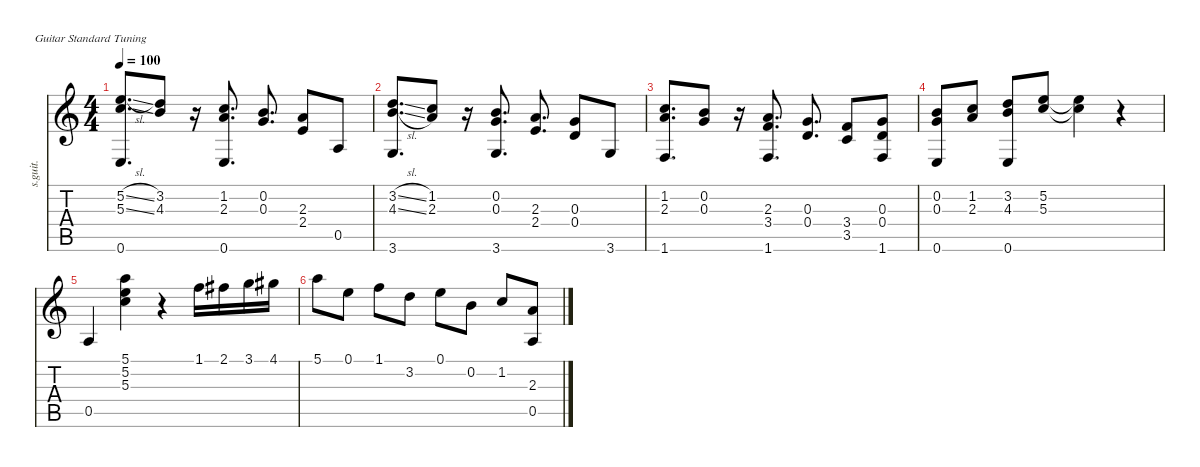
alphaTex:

\defaultSystemsLayout 4
\hideDynamics
\bracketExtendMode nobrackets
\otherSystemsTrackNameOrientation horizontal
\track ("Steel Guitar" "s.guit.") {instrument acousticguitarsteel}
\staff {score tabs}
\tuning (E4 B3 G3 D3 A2 E2)
\ts (4 4)
\tempo 100
\clef g2
\ks c
(5.3{sl} 0.6 5.2{sl}).8{d dy mf beam Up} (4.3 3.2).8{beam Up} r.16{beam Up} (2.3 0.6 1.2).8{d beam Up} (0.3 0.2).8{d beam Up} (2.3 2.4).8{beam Up} 0.5.8{beam Up} |
(3.2{sl} 4.3{sl} 3.6).8{d beam Up} (1.2 2.3).8{beam Up} r.16{beam Up} (0.2 0.3 3.6).8{d beam Up} (2.3 2.4).8{d beam Up} (0.4 0.3).8{beam Up} 3.6.8{beam Up} |
(1.2 2.3 1.6).8{d beam Up} (0.2 0.3).8{beam Up} r.16{beam Up} (2.3 3.4 1.6).8{d beam Up} (0.3 0.4).8{d beam Up} (3.4 3.5).8{beam Up} (0.3 0.4 1.6).8{beam Up} |
(0.2 0.3 0.6).8{beam Up} (1.2 2.3).8{beam Up} (3.2 4.3 0.6).8{beam Up} (5.2 5.3).8{beam Up} (5.2{t} 5.3{t}).4{beam Down} r.4{beam Down} |
0.5.4{beam Up} (5.1 5.2 5.3).4{beam Down} r.4{beam Down} 1.1.16{beam Down} 2.1{acc #}.16{beam Down} 3.1.16{beam Down} 4.1{acc #}.16{beam Down} |
5.1.8{beam Down} 0.1.8{beam Down} 1.1.8{beam Down} 3.2.8{beam Down} 0.1.8{beam Down} 0.2.8{beam Down} 1.2.8{beam Up} (2.3 0.5).8{beam Up}
